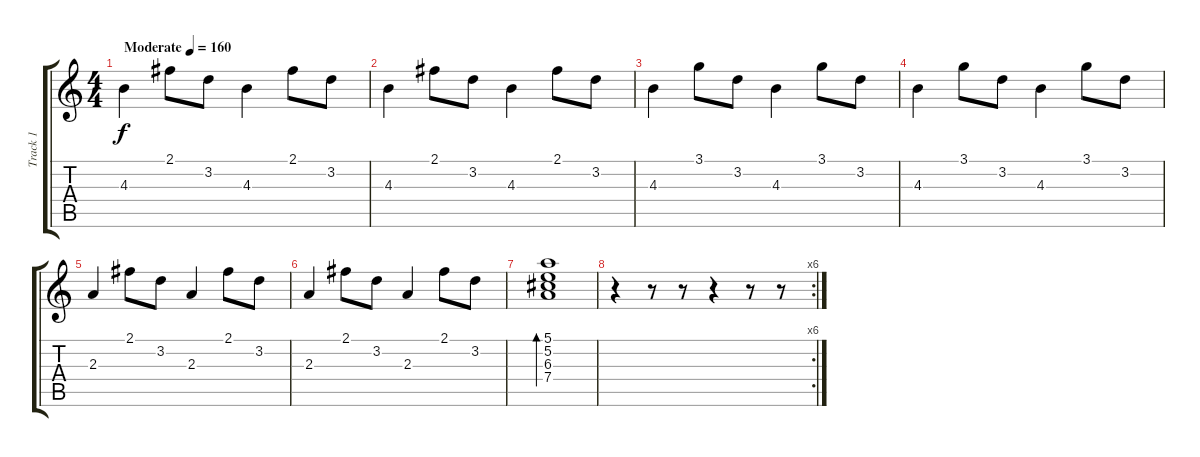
\track ("Track 1" "Track 1") {instrument acousticguitarsteel}
\staff {score tabs}
\tuning (E4 B3 G3 D3 A2 E2) {hide}
\ts (4 4)
\tempo (160 "Moderate")
\clef g2
\ks c
4.3.4{dy f instrument acousticguitarsteel} 2.1.8 3.2.8 4.3.4 2.1.8 3.2.8 |
4.3.4 2.1.8 3.2.8 4.3.4 2.1.8 3.2.8 |
4.3.4 3.1.8 3.2.8 4.3.4 3.1.8 3.2.8 |
4.3.4 3.1.8 3.2.8 4.3.4 3.1.8 3.2.8 |
2.3.4 2.1.8 3.2.8 2.3.4 2.1.8 3.2.8 |
2.3.4 2.1.8 3.2.8 2.3.4 2.1.8 3.2.8 |
(5.1 5.2 6.3 7.4).1{bd 120} |
\rc 6
r.4 r.8 r.8 r.4 r.8 r.8
